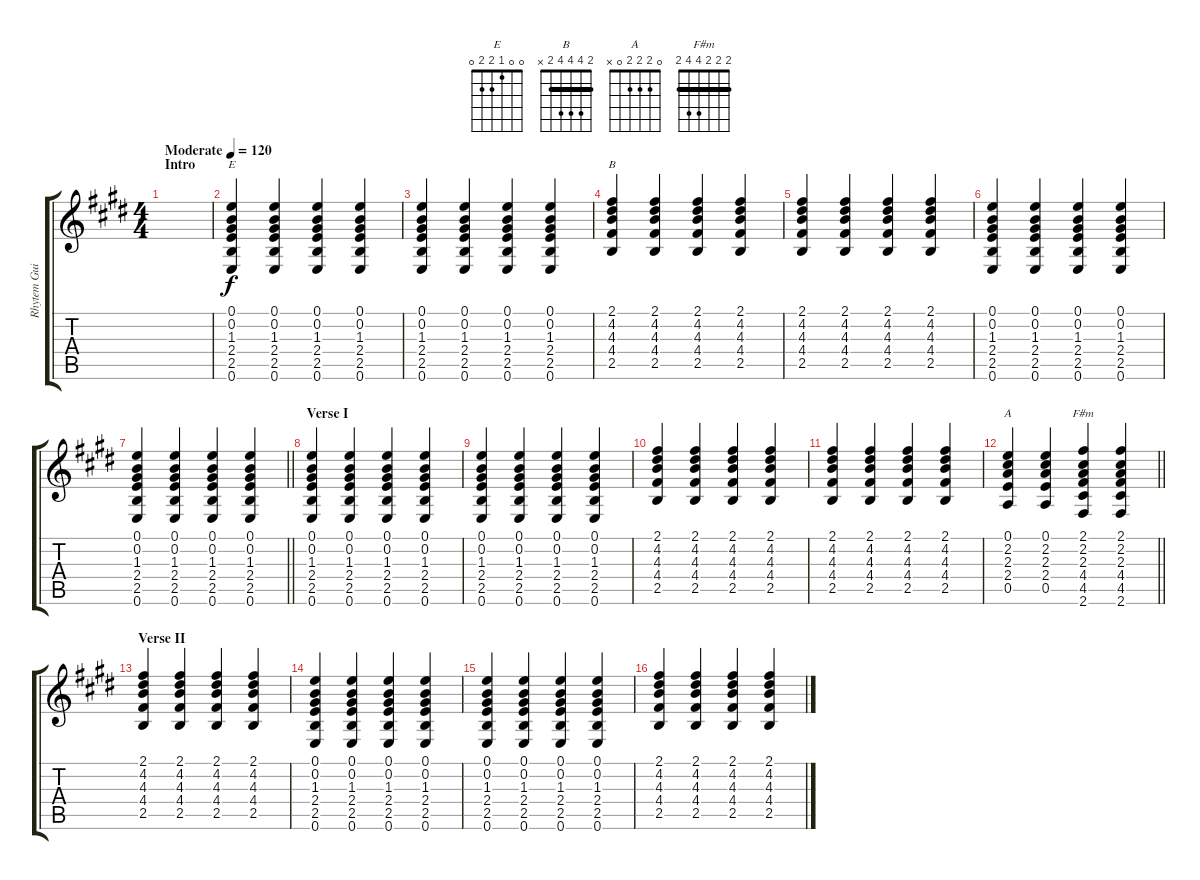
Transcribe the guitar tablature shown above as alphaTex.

\track ("Rhytem Guitar" "Rhytem Gui") {instrument acousticguitarsteel}
\staff {score tabs}
\tuning (E4 B3 G3 D3 A2 E2) {hide}
\chord ("E" 0 0 1 2 2 0)
\chord ("B" 2 4 4 4 2 x) {barre 2}
\chord ("A" 0 2 2 2 0 x)
\chord ("F#m" 2 2 2 4 4 2) {barre 2}
\ts (4 4)
\section ("" "Intro")
\tempo (120 "Moderate")
\clef g2
\ks e
|
(0.1 0.2 1.3 2.4 2.5 0.6).4{ch "E"} (0.1 0.2 1.3 2.4 2.5 0.6).4 (0.1 0.2 1.3 2.4 2.5 0.6).4 (0.1 0.2 1.3 2.4 2.5 0.6).4 |
(0.1 0.2 1.3 2.4 2.5 0.6).4 (0.1 0.2 1.3 2.4 2.5 0.6).4 (0.1 0.2 1.3 2.4 2.5 0.6).4 (0.1 0.2 1.3 2.4 2.5 0.6).4 |
(2.1 4.2 4.3 4.4 2.5).4{ch "B"} (2.1 4.2 4.3 4.4 2.5).4 (2.1 4.2 4.3 4.4 2.5).4 (2.1 4.2 4.3 4.4 2.5).4 |
(2.1 4.2 4.3 4.4 2.5).4 (2.1 4.2 4.3 4.4 2.5).4 (2.1 4.2 4.3 4.4 2.5).4 (2.1 4.2 4.3 4.4 2.5).4 |
(0.1 0.2 1.3 2.4 2.5 0.6).4 (0.1 0.2 1.3 2.4 2.5 0.6).4 (0.1 0.2 1.3 2.4 2.5 0.6).4 (0.1 0.2 1.3 2.4 2.5 0.6).4 |
\barLineRight lightlight
(0.1 0.2 1.3 2.4 2.5 0.6).4 (0.1 0.2 1.3 2.4 2.5 0.6).4 (0.1 0.2 1.3 2.4 2.5 0.6).4 (0.1 0.2 1.3 2.4 2.5 0.6).4 |
\section ("" "Verse I")
(0.1 0.2 1.3 2.4 2.5 0.6).4 (0.1 0.2 1.3 2.4 2.5 0.6).4 (0.1 0.2 1.3 2.4 2.5 0.6).4 (0.1 0.2 1.3 2.4 2.5 0.6).4 |
(0.1 0.2 1.3 2.4 2.5 0.6).4 (0.1 0.2 1.3 2.4 2.5 0.6).4 (0.1 0.2 1.3 2.4 2.5 0.6).4 (0.1 0.2 1.3 2.4 2.5 0.6).4 |
(2.1 4.2 4.3 4.4 2.5).4 (2.1 4.2 4.3 4.4 2.5).4 (2.1 4.2 4.3 4.4 2.5).4 (2.1 4.2 4.3 4.4 2.5).4 |
(2.1 4.2 4.3 4.4 2.5).4 (2.1 4.2 4.3 4.4 2.5).4 (2.1 4.2 4.3 4.4 2.5).4 (2.1 4.2 4.3 4.4 2.5).4 |
\barLineRight lightlight
(0.1 2.2 2.3 2.4 0.5).4{ch "A"} (0.1 2.2 2.3 2.4 0.5).4 (2.1 2.2 2.3 4.4 4.5 2.6).4{ch "F#m"} (2.1 2.2 2.3 4.4 4.5 2.6).4 |
\section ("" "Verse II")
(2.1 4.2 4.3 4.4 2.5).4 (2.1 4.2 4.3 4.4 2.5).4 (2.1 4.2 4.3 4.4 2.5).4 (2.1 4.2 4.3 4.4 2.5).4 |
(0.1 0.2 1.3 2.4 2.5 0.6).4 (0.1 0.2 1.3 2.4 2.5 0.6).4 (0.1 0.2 1.3 2.4 2.5 0.6).4 (0.1 0.2 1.3 2.4 2.5 0.6).4 |
(0.1 0.2 1.3 2.4 2.5 0.6).4 (0.1 0.2 1.3 2.4 2.5 0.6).4 (0.1 0.2 1.3 2.4 2.5 0.6).4 (0.1 0.2 1.3 2.4 2.5 0.6).4 |
(2.1 4.2 4.3 4.4 2.5).4 (2.1 4.2 4.3 4.4 2.5).4 (2.1 4.2 4.3 4.4 2.5).4 (2.1 4.2 4.3 4.4 2.5).4
